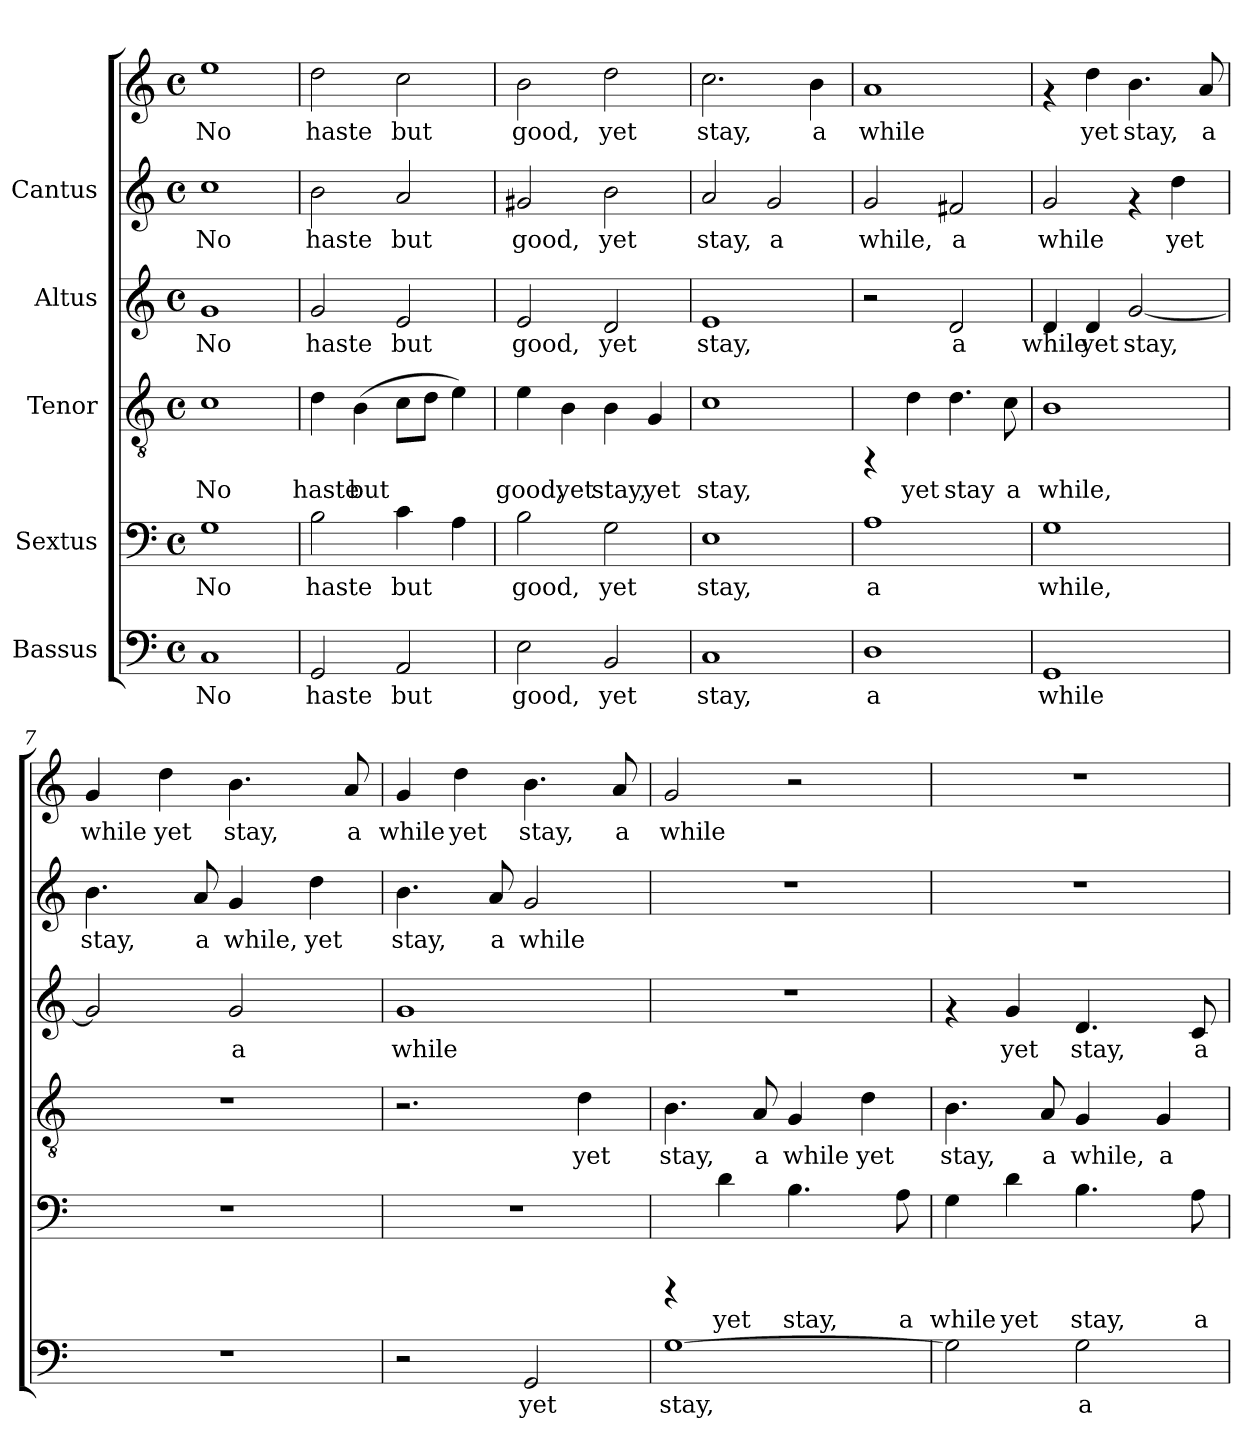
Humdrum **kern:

**kern	**text	**kern	**text	**kern	**text	**kern	**text	**kern	**text	**kern	**text
*part5	*part5	*part4	*part4	*part3	*part3	*part2	*part2	*part1	*part1	*part1	*part1
*staff6	*staff6	*staff5	*staff5	*staff4	*staff4	*staff3	*staff3	*staff2	*staff2	*staff1	*staff1
*I"Bassus	*	*I"Sextus	*	*I"Tenor	*	*I"Altus	*	*I"Cantus	*	*	*
!!LO:PB:g=z
*stria5	*	*stria5	*	*stria5	*	*stria5	*	*stria5	*	*stria5	*
*clefF4	*	*clefF4	*	*clefGv2	*	*clefG2	*	*clefG2	*	*clefG2	*
*M4/4	*	*M4/4	*	*M4/4	*	*M4/4	*	*M4/4	*	*M4/4	*
*met(c)	*	*met(c)	*	*met(c)	*	*met(c)	*	*met(c)	*	*met(c)	*
*MM180	*	*MM180	*	*MM180	*	*MM180	*	*MM180	*	*MM180	*
=1	=1	=1	=1	=1	=1	=1	=1	=1	=1	=1	=1
!	!LO:LY:b:cj	!	!LO:LY:b:cj	!	!LO:LY:b:cj	!	!LO:LY:b:cj	!	!LO:LY:b:cj	!	!LO:LY:b:cj
1C	No	1G	No	1c	No	1g	No	1cc	No	1ee	No
=2	=2	=2	=2	=2	=2	=2	=2	=2	=2	=2	=2
!	!LO:LY:b:cj	!	!LO:LY:b:cj	!	!LO:LY:b:cj	!	!LO:LY:b:cj	!	!LO:LY:b:cj	!	!LO:LY:b:cj
2GG/	haste	2B\	haste	4d\	haste	2g/	haste	2b\	haste	2dd\	haste
!	!	!	!	!	!LO:LY:b:cj	!	!	!	!	!	!
.	.	.	.	(>4B\	but	.	.	.	.	.	.
!	!LO:LY:b:cj	!	!LO:LY:b:cj	!	!LO:LY:b:cj	!	!LO:LY:b:cj	!	!LO:LY:b:cj	!	!LO:LY:b:cj
2AA/	but	4c\	but	8c\L	.	2e/	but	2a/	but	2cc\	but
!	!	!	!	!	!LO:LY:b:cj	!	!	!	!	!	!
.	.	.	.	8d\J	.	.	.	.	.	.	.
!	!	!	!LO:LY:b:cj	!	!LO:LY:b:cj	!	!	!	!	!	!
.	.	4A\	-	4e\)	.	.	.	.	.	.	.
=3	=3	=3	=3	=3	=3	=3	=3	=3	=3	=3	=3
!	!LO:LY:b:cj	!	!LO:LY:b:cj	!	!LO:LY:b:cj	!	!LO:LY:b:cj	!	!LO:LY:b:cj	!	!LO:LY:b:cj
2E\	good,	2B\	-good,	4e\	good,	2e/	good,	2g#X/	good,	2b\	good,
!	!	!	!	!	!LO:LY:b:cj	!	!	!	!	!	!
.	.	.	.	4B\	yet	.	.	.	.	.	.
!	!LO:LY:b:cj	!	!LO:LY:b:cj	!	!LO:LY:b:cj	!	!LO:LY:b:cj	!	!LO:LY:b:cj	!	!LO:LY:b:cj
2BB/	yet	2G\	yet	4B\	stay,	2d/	yet	2b\	yet	2dd\	yet
!	!	!	!	!	!LO:LY:b:cj	!	!	!	!	!	!
.	.	.	.	4G/	yet	.	.	.	.	.	.
=4	=4	=4	=4	=4	=4	=4	=4	=4	=4	=4	=4
!	!LO:LY:b:cj	!	!LO:LY:b:cj	!	!LO:LY:b:cj	!	!LO:LY:b:cj	!	!LO:LY:b:cj	!	!LO:LY:b:cj
1C	stay,	1E	stay,	1c	stay,	1e	stay,	2a/	stay,	2.cc\	stay,
!	!	!	!	!	!	!	!	!	!LO:LY:b:cj	!	!
.	.	.	.	.	.	.	.	2g/	a	.	.
!	!	!	!	!	!	!	!	!	!	!	!LO:LY:b:cj
.	.	.	.	.	.	.	.	.	.	4b\	a
=5	=5	=5	=5	=5	=5	=5	=5	=5	=5	=5	=5
!	!LO:LY:b:cj	!	!LO:LY:b:cj	!	!	!	!	!	!LO:LY:b:cj	!	!LO:LY:b:cj
1D	a	1A	a	4rFF	.	2r	.	2g/	while,	1a	while
!	!	!	!	!	!LO:LY:b:cj	!	!	!	!	!	!
.	.	.	.	4d\	yet	.	.	.	.	.	.
!	!	!	!	!	!LO:LY:b:cj	!	!LO:LY:b:cj	!	!LO:LY:b:cj	!	!
.	.	.	.	4.d\	stay	2d/	a	2f#X/	a	.	.
!	!	!	!	!	!LO:LY:b:cj	!	!	!	!	!	!
.	.	.	.	8c\	a	.	.	.	.	.	.
!!LO:LB:g=z
=6	=6	=6	=6	=6	=6	=6	=6	=6	=6	=6	=6
!	!LO:LY:b:cj	!	!LO:LY:b:cj	!	!LO:LY:b:cj	!	!LO:LY:b:cj	!	!LO:LY:b:cj	!	!
1GG	while	1G	while,	1B	while,	4d/	while	2g/	while	4rf	.
!	!	!	!	!	!	!	!LO:LY:b:cj	!	!	!	!LO:LY:b:cj
.	.	.	.	.	.	4d/	yet	.	.	4dd\	yet
!	!	!	!	!	!	!	!LO:LY:b:cj	!	!	!	!LO:LY:b:cj
.	.	.	.	.	.	[<2g/	stay,	4rf	.	4.b\	stay,
!	!	!	!	!	!	!	!	!	!LO:LY:b:cj	!	!
.	.	.	.	.	.	.	.	4dd\	yet	.	.
!	!	!	!	!	!	!	!	!	!	!	!LO:LY:b:cj
.	.	.	.	.	.	.	.	.	.	8a/	a
=7	=7	=7	=7	=7	=7	=7	=7	=7	=7	=7	=7
!	!	!	!	!	!	!	!LO:LY:b:cj	!	!LO:LY:b:cj	!	!LO:LY:b:cj
1r	.	1r	.	1r	.	2g/]	.	4.b\	stay,	4g/	while
!	!	!	!	!	!	!	!	!	!	!	!LO:LY:b:cj
.	.	.	.	.	.	.	.	.	.	4dd\	yet
!	!	!	!	!	!	!	!	!	!LO:LY:b:cj	!	!
.	.	.	.	.	.	.	.	8a/	a	.	.
!	!	!	!	!	!	!	!LO:LY:b:cj	!	!LO:LY:b:cj	!	!LO:LY:b:cj
.	.	.	.	.	.	2g/	a	4g/	while,	4.b\	stay,
!	!	!	!	!	!	!	!	!	!LO:LY:b:cj	!	!
.	.	.	.	.	.	.	.	4dd\	yet	.	.
!	!	!	!	!	!	!	!	!	!	!	!LO:LY:b:cj
.	.	.	.	.	.	.	.	.	.	8a/	a
=8	=8	=8	=8	=8	=8	=8	=8	=8	=8	=8	=8
!	!	!	!	!	!	!	!LO:LY:b:cj	!	!LO:LY:b:cj	!	!LO:LY:b:cj
2r	.	1r	.	2.r	.	1g	while	4.b\	stay,	4g/	while
!	!	!	!	!	!	!	!	!	!	!	!LO:LY:b:cj
.	.	.	.	.	.	.	.	.	.	4dd\	yet
!	!	!	!	!	!	!	!	!	!LO:LY:b:cj	!	!
.	.	.	.	.	.	.	.	8a/	a	.	.
!	!LO:LY:b:cj	!	!	!	!	!	!	!	!LO:LY:b:cj	!	!LO:LY:b:cj
2GG/	yet	.	.	.	.	.	.	2g/	while	4.b\	stay,
!	!	!	!	!	!LO:LY:b:cj	!	!	!	!	!	!
.	.	.	.	4d\	yet	.	.	.	.	.	.
!	!	!	!	!	!	!	!	!	!	!	!LO:LY:b:cj
.	.	.	.	.	.	.	.	.	.	8a/	a
=9	=9	=9	=9	=9	=9	=9	=9	=9	=9	=9	=9
!	!LO:LY:b:cj	!	!	!	!LO:LY:b:cj	!	!	!	!	!	!LO:LY:b:cj
[>1G	stay,	4rCCC	.	4.B\	stay,	1r	.	1r	.	2g/	while
!	!	!	!LO:LY:b:cj	!	!	!	!	!	!	!	!
.	.	4d\	yet	.	.	.	.	.	.	.	.
!	!	!	!	!	!LO:LY:b:cj	!	!	!	!	!	!
.	.	.	.	8A/	a	.	.	.	.	.	.
!	!	!	!LO:LY:b:cj	!	!LO:LY:b:cj	!	!	!	!	!	!
.	.	4.B\	stay,	4G/	while	.	.	.	.	2r	.
!	!	!	!	!	!LO:LY:b:cj	!	!	!	!	!	!
.	.	.	.	4d\	yet	.	.	.	.	.	.
!	!	!	!LO:LY:b:cj	!	!	!	!	!	!	!	!
.	.	8A\	a	.	.	.	.	.	.	.	.
!!LO:PB:g=z
=10	=10	=10	=10	=10	=10	=10	=10	=10	=10	=10	=10
!	!LO:LY:b:cj	!	!LO:LY:b:cj	!	!LO:LY:b:cj	!	!	!	!	!	!
2G\]	.	4G\	while	4.B\	stay,	4rf	.	1r	.	1r	.
!	!	!	!LO:LY:b:cj	!	!	!	!LO:LY:b:cj	!	!	!	!
.	.	4d\	yet	.	.	4g/	yet	.	.	.	.
!	!	!	!	!	!LO:LY:b:cj	!	!	!	!	!	!
.	.	.	.	8A/	a	.	.	.	.	.	.
!	!LO:LY:b:cj	!	!LO:LY:b:cj	!	!LO:LY:b:cj	!	!LO:LY:b:cj	!	!	!	!
2G\	a	4.B\	stay,	4G/	while,	4.d/	stay,	.	.	.	.
!	!	!	!	!	!LO:LY:b:cj	!	!	!	!	!	!
.	.	.	.	4G/	a	.	.	.	.	.	.
!	!	!	!LO:LY:b:cj	!	!	!	!LO:LY:b:cj	!	!	!	!
.	.	8A\	a	.	.	8c/	a	.	.	.	.
=	=	=	=	=	=	=	=	=	=	=	=
*-	*-	*-	*-	*-	*-	*-	*-	*-	*-	*-	*-
